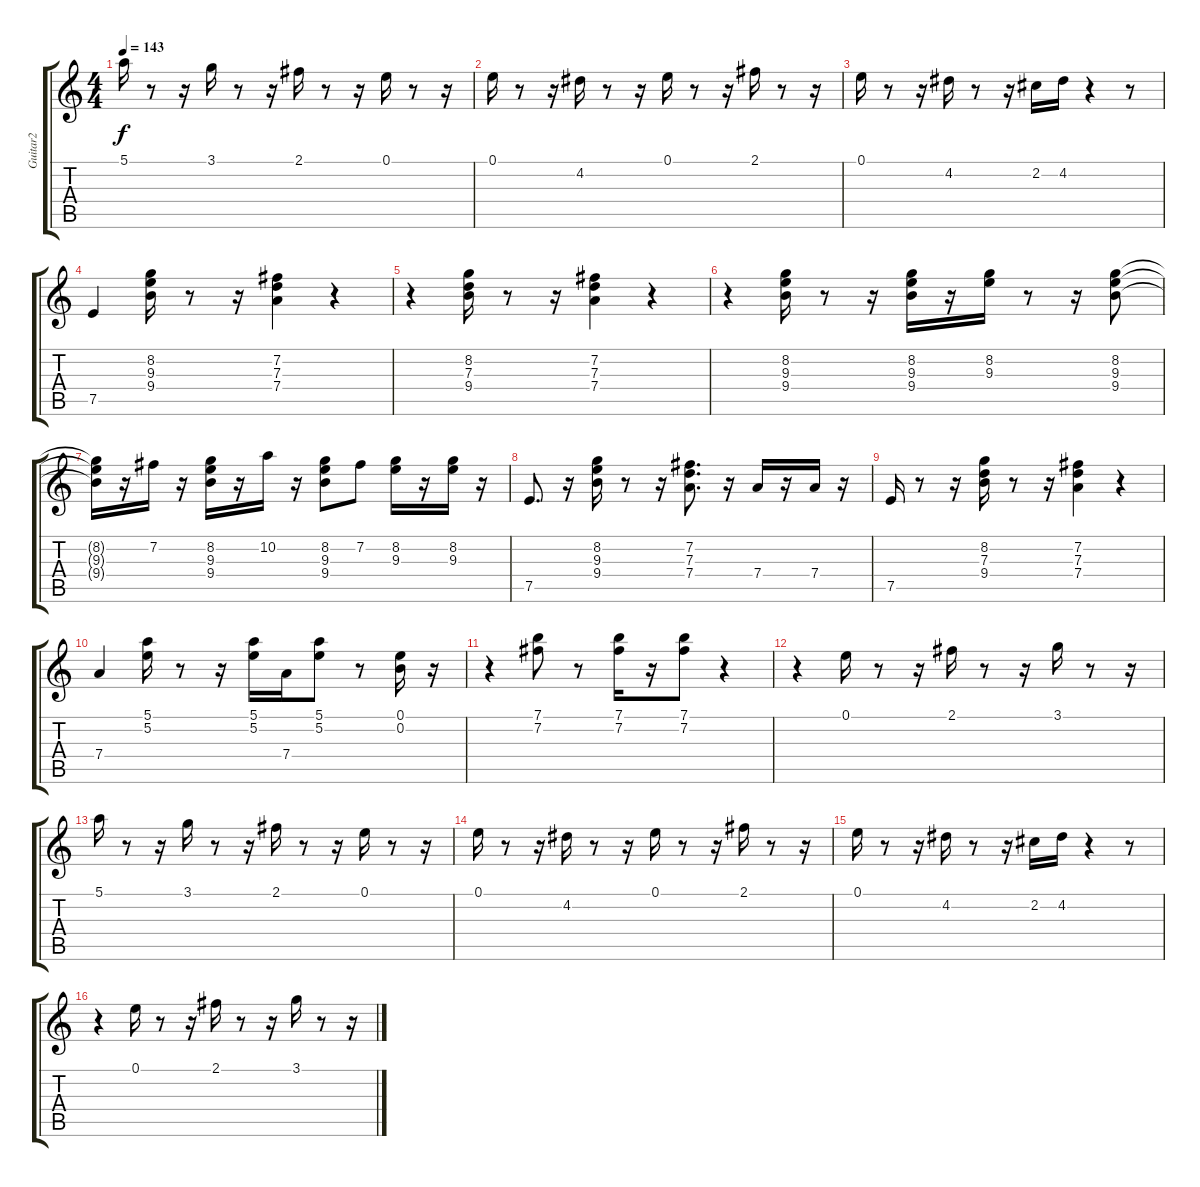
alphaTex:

\track ("Guitar2" "Guitar2") {instrument distortionguitar}
\staff {score tabs}
\tuning (E4 B3 G3 D3 A2 E2) {hide}
\ts (4 4)
\tempo 143
\clef g2
\ks c
5.1.16{dy f} r.8 r.16 3.1.16 r.8 r.16 2.1.16 r.8 r.16 0.1.16 r.8 r.16 |
0.1.16 r.8 r.16 4.2.16 r.8 r.16 0.1.16 r.8 r.16 2.1.16 r.8 r.16 |
0.1.16 r.8 r.16 4.2.16 r.8 r.16 2.2.16 4.2.16 r.4 r.8 |
7.5.4 (8.2 9.3 9.4).16 r.8 r.16 (7.2 7.3 7.4).4 r.4 |
r.4 (8.2 7.3 9.4).16 r.8 r.16 (7.2 7.3 7.4).4 r.4 |
r.4 (8.2 9.3 9.4).16 r.8 r.16 (8.2 9.3 9.4).16 r.16 (8.2 9.3).16 r.8 r.16 (8.2 9.3 9.4).8 |
(8.2{t} 9.3{t} 9.4{t}).16 r.16 7.2.16 r.16 (8.2 9.3 9.4).16 r.16 10.2.16 r.16 (8.2 9.3 9.4).8 7.2.8 (8.2 9.3).16 r.16 (8.2 9.3).16 r.16 |
7.5.8{d} r.16 (8.2 9.3 9.4).16 r.8 r.16 (7.2 7.3 7.4).8{d} r.16 7.4.16 r.16 7.4.16 r.16 |
7.5.16 r.8 r.16 (8.2 7.3 9.4).16 r.8 r.16 (7.2 7.3 7.4).4 r.4 |
7.4.4 (5.1 5.2).16 r.8 r.16 (5.1 5.2).16 7.4.16 (5.1 5.2).8 r.8 (0.1 0.2).16 r.16 |
r.4 (7.1 7.2).8 r.8 (7.1 7.2).16 r.16 (7.1 7.2).8 r.4 |
r.4 0.1.16 r.8 r.16 2.1.16 r.8 r.16 3.1.16 r.8 r.16 |
5.1.16 r.8 r.16 3.1.16 r.8 r.16 2.1.16 r.8 r.16 0.1.16 r.8 r.16 |
0.1.16 r.8 r.16 4.2.16 r.8 r.16 0.1.16 r.8 r.16 2.1.16 r.8 r.16 |
0.1.16 r.8 r.16 4.2.16 r.8 r.16 2.2.16 4.2.16 r.4 r.8 |
r.4 0.1.16 r.8 r.16 2.1.16 r.8 r.16 3.1.16 r.8 r.16
